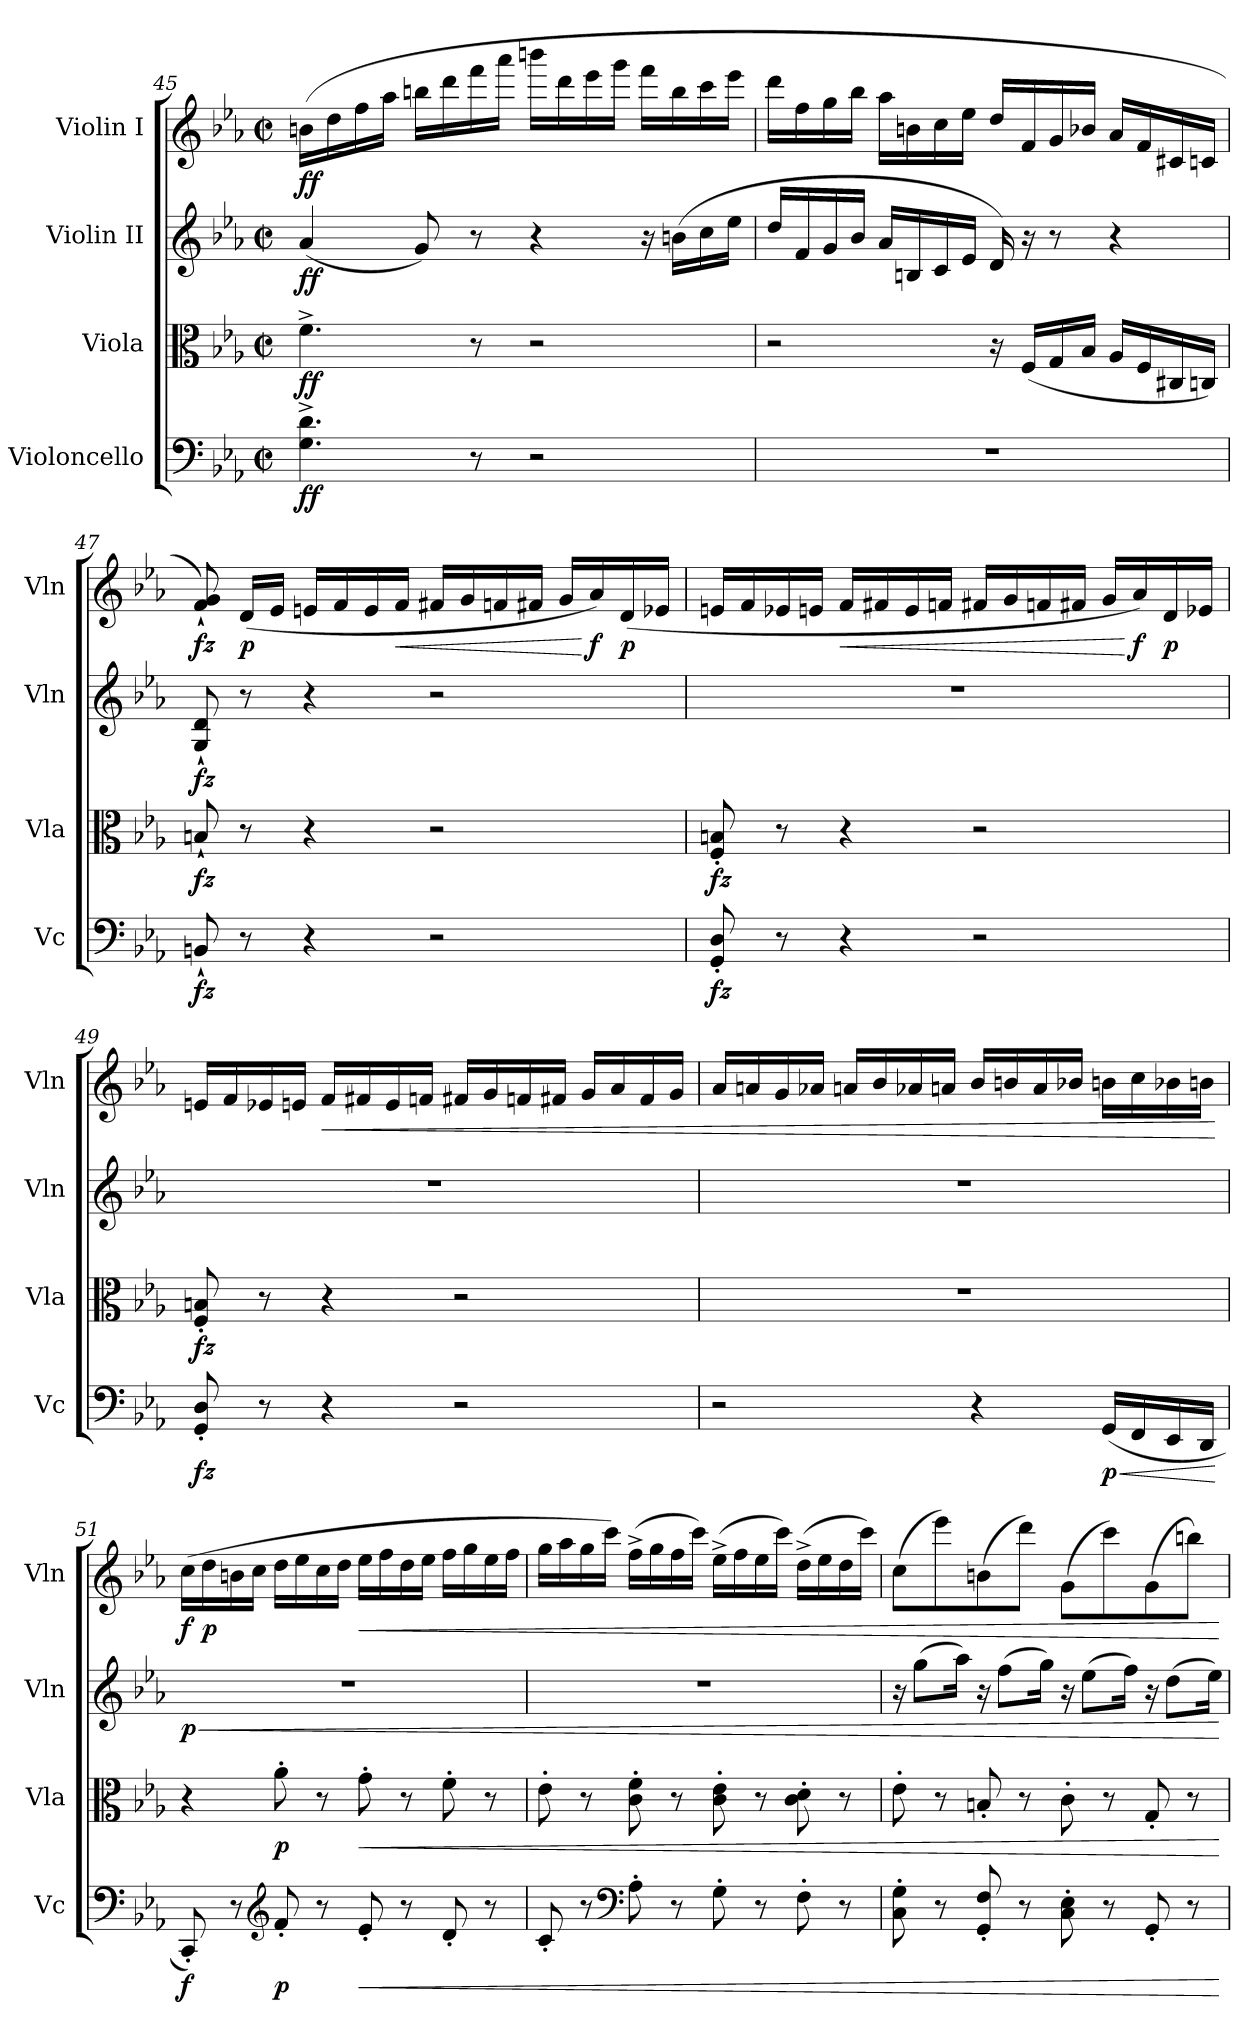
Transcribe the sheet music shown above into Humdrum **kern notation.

**kern	**dynam	**kern	**dynam	**kern	**dynam	**kern	**dynam
*part4	*part4	*part3	*part3	*part2	*part2	*part1	*part1
*staff4	*staff4	*staff3	*staff3	*staff2	*staff2	*staff1	*staff1
*I"Violoncello	*	*I"Viola	*	*I"Violin II	*	*I"Violin I	*
*I'Vc	*	*I'Vla	*	*I'Vln	*	*I'Vln	*
!!LO:LB:g=z
*clefF4	*	*clefC3	*	*clefG2	*	*clefG2	*
*k[b-e-a-]	*	*k[b-e-a-]	*	*k[b-e-a-]	*	*k[b-e-a-]	*
*M2/2	*	*M2/2	*	*M2/2	*	*M2/2	*
*met(c|)	*	*met(c|)	*	*met(c|)	*	*met(c|)	*
=45	=45	=45	=45	=45	=45	=45	=45
!	!LO:DY:b	!	!LO:DY:b	!	!LO:DY:b	!	!LO:DY:b
4.G\^ 4.d\^	ff	4.f^\	ff	(<4a-/	ff	(>16bn\LL	ff
.	.	.	.	.	.	16dd\	.
.	.	.	.	.	.	16ff\	.
.	.	.	.	.	.	16aa-\JJ	.
.	.	.	.	8g/)	.	16bbn\LL	.
.	.	.	.	.	.	16ddd\	.
8r	.	8r	.	8r	.	16fff\	.
.	.	.	.	.	.	16aaa-\JJ	.
2r	.	2r	.	4r	.	16bbbn\LL	.
.	.	.	.	.	.	16ddd\	.
.	.	.	.	.	.	16eee-\	.
.	.	.	.	.	.	16ggg\JJ	.
.	.	.	.	16r	.	16fff\LL	.
.	.	.	.	(>16bn\LL	.	16bb\	.
.	.	.	.	16cc\	.	16ccc\	.
.	.	.	.	16ee-\JJ	.	16eee-\JJ	.
=46	=46	=46	=46	=46	=46	=46	=46
1r	.	2r	.	16dd/LL	.	16ddd\LL	.
.	.	.	.	16f/	.	16ff\	.
.	.	.	.	16g/	.	16gg\	.
.	.	.	.	16b-/JJ	.	16bb-\JJ	.
.	.	.	.	16a-/LL	.	16aa-\LL	.
.	.	.	.	16Bn/	.	16bn\	.
.	.	.	.	16c/	.	16cc\	.
.	.	.	.	16e-/JJ	.	16ee-\JJ	.
.	.	16r	.	16d/)	.	16dd/LL	.
.	.	(<16F/LL	.	16r	.	16f/	.
.	.	16G/	.	8r	.	16g/	.
.	.	16B-/JJ	.	.	.	16b-X/JJ	.
.	.	16A-/LL	.	4r	.	16a-/LL	.
.	.	16F/	.	.	.	16f/	.
.	.	16C#X/	.	.	.	16c#X/	.
.	.	16Cn/JJ)	.	.	.	16cn/JJ	.
!!LO:LB:g=z
=47	=47	=47	=47	=47	=47	=47	=47
!	!LO:DY:b	!	!LO:DY:b	!	!LO:DY:b	!	!LO:DY:b
8BBn`/	fz	8Bn`/	fz	8G/` 8d/`	fz	8f/` 8g/`)	fz
!	!	!	!	!	!	!	!LO:DY:b
8r	.	8r	.	8r	.	(<16d/LL	p
.	.	.	.	.	.	16e-/JJ	.
4r	.	4r	.	4r	.	16en/LL	.
.	.	.	.	.	.	16f/	.
.	.	.	.	.	.	16e/	.
!	!	!	!	!	!	!	!LO:HP:b
.	.	.	.	.	.	16f/JJ	<
2r	.	2r	.	2r	.	16f#X/LL	.
.	.	.	.	.	.	16g/	.
.	.	.	.	.	.	16fn/	.
.	.	.	.	.	.	16f#X/JJ	.
.	.	.	.	.	.	16g/LL	.
!	!	!	!	!	!	!	!LO:DY:n=1:b
.	.	.	.	.	.	16a-/)	[ f
!	!	!	!	!	!	!	!LO:DY:n=2:b
.	.	.	.	.	.	(<16d/	p
.	.	.	.	.	.	16e-X/JJ	.
=48	=48	=48	=48	=48	=48	=48	=48
!	!LO:DY:b	!	!LO:DY:b	!	!	!	!
8GG/' 8D/'	fz	8F/' 8Bn/'	fz	1r	.	16en/LL	.
.	.	.	.	.	.	16f/	.
8r	.	8r	.	.	.	16e-X/	.
.	.	.	.	.	.	16en/JJ	.
!	!	!	!	!	!	!	!LO:HP:b
4r	.	4r	.	.	.	16f/LL	<
.	.	.	.	.	.	16f#X/	.
.	.	.	.	.	.	16e/	.
.	.	.	.	.	.	16fn/JJ	.
2r	.	2r	.	.	.	16f#X/LL	.
.	.	.	.	.	.	16g/	.
.	.	.	.	.	.	16fn/	.
.	.	.	.	.	.	16f#X/JJ	.
.	.	.	.	.	.	16g/LL	.
!	!	!	!	!	!	!	!LO:DY:n=1:b
.	.	.	.	.	.	16a-/)	[ f
!	!	!	!	!	!	!	!LO:DY:n=2:b
.	.	.	.	.	.	16d/	p
.	.	.	.	.	.	16e-X/JJ	.
!!LO:PB:g=z
=49	=49	=49	=49	=49	=49	=49	=49
!	!LO:DY:b	!	!LO:DY:b	!	!	!	!
8GG/' 8D/'	fz	8F/' 8Bn/'	fz	1r	.	16en/LL	.
.	.	.	.	.	.	16f/	.
8r	.	8r	.	.	.	16e-X/	.
.	.	.	.	.	.	16en/JJ	.
!	!	!	!	!	!	!	!LO:HP:b
4r	.	4r	.	.	.	16f/LL	<
.	.	.	.	.	.	16f#X/	.
.	.	.	.	.	.	16e/	.
.	.	.	.	.	.	16fn/JJ	.
2r	.	2r	.	.	.	16f#X/LL	.
.	.	.	.	.	.	16g/	.
.	.	.	.	.	.	16fn/	.
.	.	.	.	.	.	16f#X/JJ	.
.	.	.	.	.	.	16g/LL	.
.	.	.	.	.	.	16a-/	.
.	.	.	.	.	.	16f#/	.
.	.	.	.	.	.	16g/JJ	.
=50	=50	=50	=50	=50	=50	=50	=50
2r	.	1r	.	1r	.	16a-/LL	.
.	.	.	.	.	.	16an/	.
.	.	.	.	.	.	16g/	.
.	.	.	.	.	.	16a-X/JJ	.
.	.	.	.	.	.	16an/LL	.
.	.	.	.	.	.	16b-/	.
.	.	.	.	.	.	16a-X/	.
.	.	.	.	.	.	16an/JJ	.
4r	.	.	.	.	.	16b-/LL	.
.	.	.	.	.	.	16bn/	.
.	.	.	.	.	.	16a/	.
.	.	.	.	.	.	16b-X/JJ	.
!	!LO:HP:b	!	!	!	!	!	!
!	!LO:DY:n=1:b	!	!	!	!	!	!
(<16GG/LL	< p	.	.	.	.	16bn\LL	.
16FF/	.	.	.	.	.	16cc\	.
16EE-/	.	.	.	.	.	16b-X\	.
16DD/JJ	.	.	.	.	.	16bn\JJ	.
.	[	.	.	.	.	.	[
!!LO:LB:g=z
=51	=51	=51	=51	=51	=51	=51	=51
!	!LO:DY:b	!	!	!	!LO:HP:b	!	!
!	!	!	!	!	!LO:DY:n=1:b	!	!LO:DY:b
8CC'/)	f	4r	.	1r	< p	(>16cc\LL	f
!	!	!	!	!	!	!	!LO:DY:b
.	.	.	.	.	.	16dd\	p
8r	.	.	.	.	.	16bn\	.
.	.	.	.	.	.	16cc\JJ	.
*clefG2	*	*	*	*	*	*	*
!	!LO:DY:b	!	!LO:DY:b	!	!	!	!
8f'/	p	8a-'\	p	.	.	16dd\LL	.
.	.	.	.	.	.	16ee-\	.
8r	.	8r	.	.	.	16cc\	.
.	.	.	.	.	.	16dd\JJ	.
!	!LO:HP:b	!	!LO:HP:b	!	!	!	!LO:HP:b
8e-'/	<	8g'\	<	.	.	16ee-\LL	<
.	.	.	.	.	.	16ff\	.
8r	.	8r	.	.	.	16dd\	.
.	.	.	.	.	.	16ee-\JJ	.
8d'/	.	8f'\	.	.	.	16ff\LL	.
.	.	.	.	.	.	16gg\	.
8r	.	8r	.	.	.	16ee-\	.
.	.	.	.	.	.	16ff\JJ	.
=52	=52	=52	=52	=52	=52	=52	=52
8c'/	.	8e-'\	.	1r	.	16gg\LL	.
.	.	.	.	.	.	16aa-\	.
8r	.	8r	.	.	.	16gg\	.
.	.	.	.	.	.	16ccc\JJ)	.
*clefF4	*	*	*	*	*	*	*
8A-'\	.	8c\' 8f\'	.	.	.	(>16ff^\LL	.
.	.	.	.	.	.	16gg\	.
8r	.	8r	.	.	.	16ff\	.
.	.	.	.	.	.	16ccc\JJ)	.
8G'\	.	8c\' 8e-\'	.	.	.	(>16ee-^\LL	.
.	.	.	.	.	.	16ff\	.
8r	.	8r	.	.	.	16ee-\	.
.	.	.	.	.	.	16ccc\JJ)	.
8F'\	.	8c\' 8d\'	.	.	.	(>16dd^\LL	.
.	.	.	.	.	.	16ee-\	.
8r	.	8r	.	.	.	16dd\	.
.	.	.	.	.	.	16ccc\JJ)	.
!!LO:LB:g=z
=53	=53	=53	=53	=53	=53	=53	=53
8C\' 8G\'	.	8e-'\	.	16r	.	(>8cc\L	.
.	.	.	.	(>8gg\L	.	.	.
8r	.	8r	.	.	.	8eee-\)	.
.	.	.	.	16aa-\Jk)	.	.	.
8GG/' 8F/'	.	8Bn'/	.	16r	.	(>8bn\	.
.	.	.	.	(>8ff\L	.	.	.
8r	.	8r	.	.	.	8ddd\J)	.
.	.	.	.	16gg\Jk)	.	.	.
8C\' 8E-\'	.	8c'\	.	16r	.	(>8g\L	.
.	.	.	.	(>8ee-\L	.	.	.
8r	.	8r	.	.	.	8ccc\)	.
.	.	.	.	16ff\Jk)	.	.	.
8GG'/	.	8G'/	.	16r	.	(>8g\	.
.	.	.	.	(>8dd\L	.	.	.
8r	.	8r	.	.	.	8bbn\J)	.
.	.	.	.	16ee-\Jk)	.	.	.
.	[	.	[	.	[	.	[
=	=	=	=	=	=	=	=
*-	*-	*-	*-	*-	*-	*-	*-
